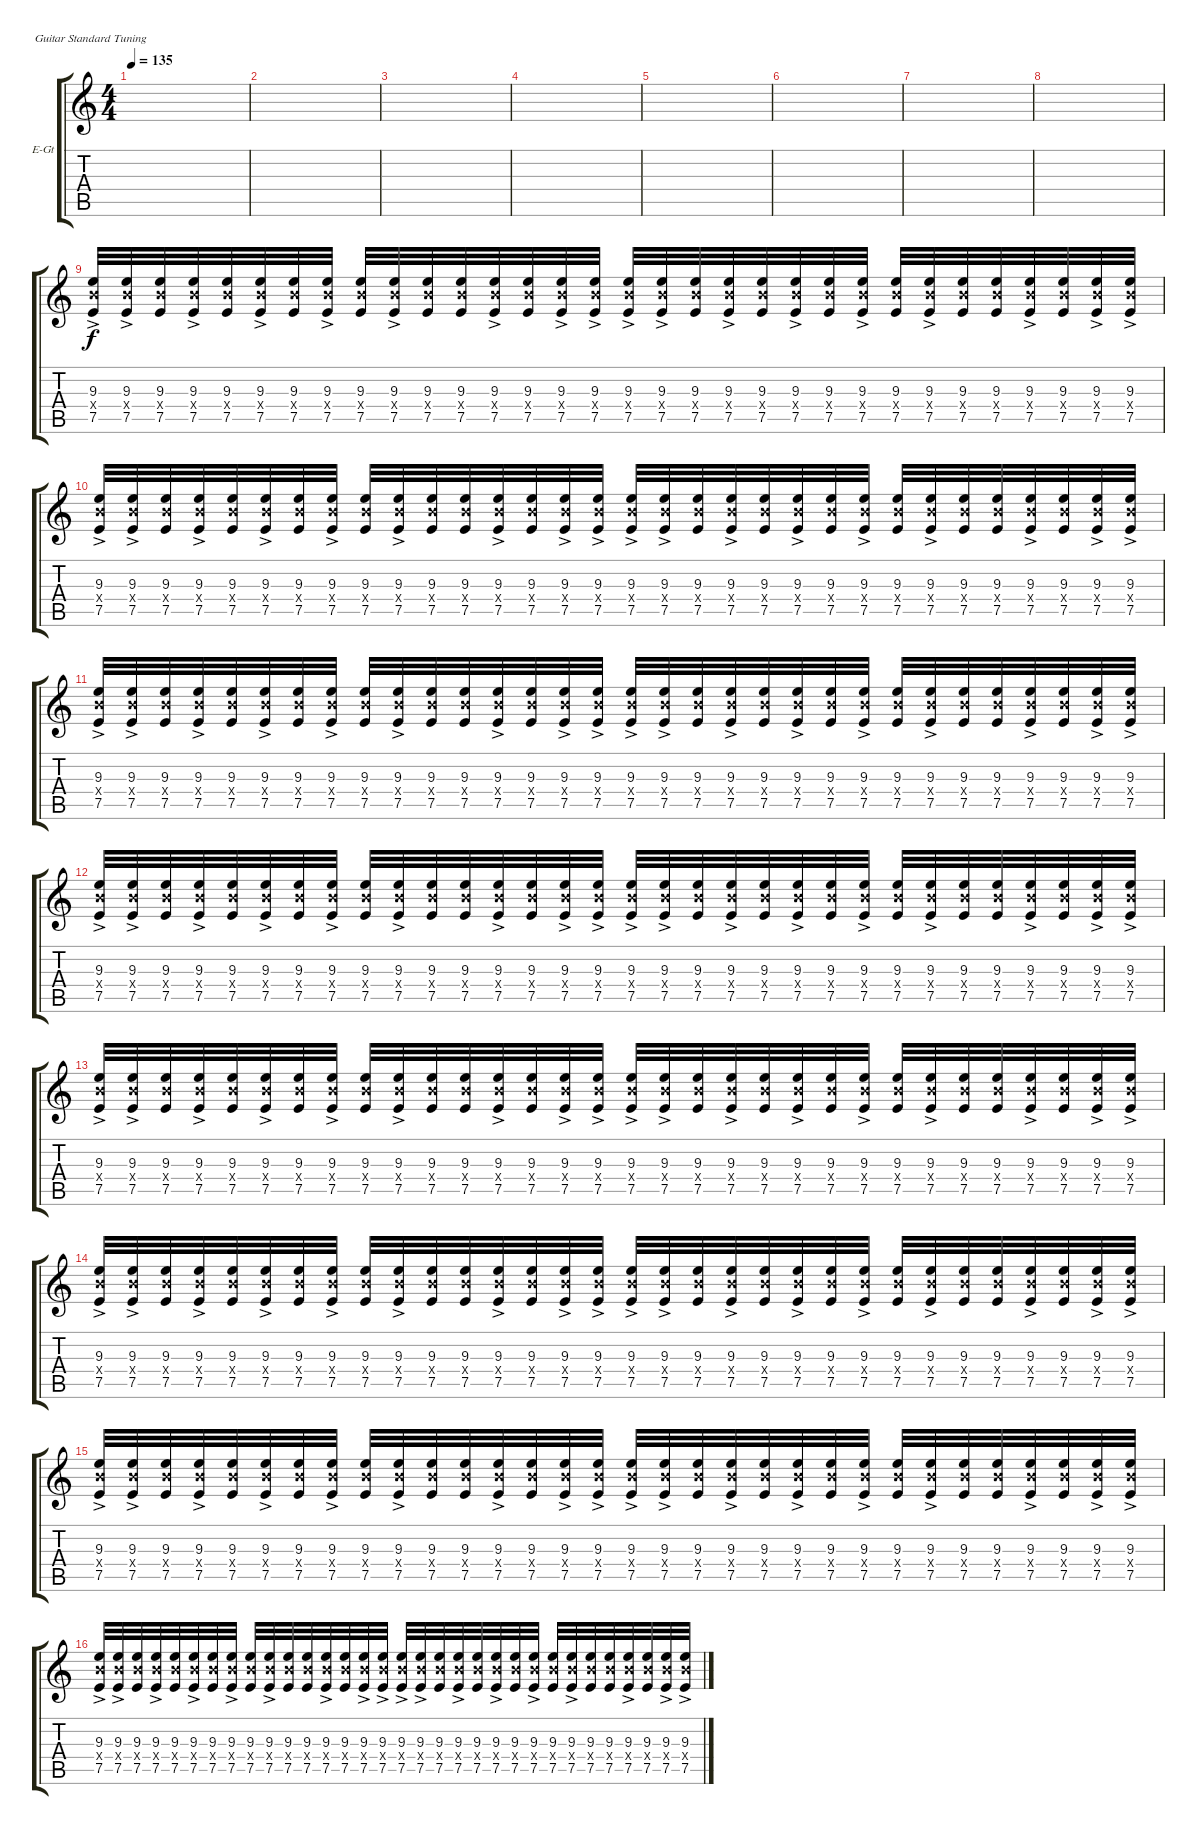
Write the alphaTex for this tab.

\defaultSystemsLayout 4
\bracketExtendMode groupsimilarinstruments
\firstSystemTrackNameOrientation horizontal
\otherSystemsTrackNameOrientation horizontal
\track ("Keyboard" "E-Gt") {instrument electricguitarclean}
\staff {score tabs}
\tuning (E4 B3 G3 D3 A2 E2)
\ts (4 4)
\tempo 135
\clef g2
\ks c
|
|
|
|
|
|
|
|
(9.3{ac} 7.5 9.4{x}).32 (9.3{ac} 7.5 9.4{x}).32 (9.3 7.5 9.4{x}).32 (9.3{ac} 7.5 9.4{x}).32 (9.3 7.5 9.4{x}).32 (9.3{ac} 7.5 9.4{x}).32 (9.3 7.5 9.4{x}).32 (9.3{ac} 7.5 9.4{x}).32 (9.3 7.5 9.4{x}).32 (9.3{ac} 7.5 9.4{x}).32 (9.3 7.5 9.4{x}).32 (9.3 7.5 9.4{x}).32 (9.3{ac} 7.5 9.4{x}).32 (9.3 7.5 9.4{x}).32 (9.3{ac} 7.5 9.4{x}).32 (9.3{ac} 7.5 9.4{x}).32 (9.3{ac} 7.5 9.4{x}).32 (9.3{ac} 7.5 9.4{x}).32 (9.3 7.5 9.4{x}).32 (9.3{ac} 7.5 9.4{x}).32 (9.3 7.5 9.4{x}).32 (9.3{ac} 7.5 9.4{x}).32 (9.3 7.5 9.4{x}).32 (9.3{ac} 7.5 9.4{x}).32 (9.3 7.5 9.4{x}).32 (9.3{ac} 7.5 9.4{x}).32 (9.3 7.5 9.4{x}).32 (9.3 7.5 9.4{x}).32 (9.3{ac} 7.5 9.4{x}).32 (9.3 7.5 9.4{x}).32 (9.3{ac} 7.5 9.4{x}).32 (9.3{ac} 7.5 9.4{x}).32 |
(9.3{ac} 7.5 9.4{x}).32 (9.3{ac} 7.5 9.4{x}).32 (9.3 7.5 9.4{x}).32 (9.3{ac} 7.5 9.4{x}).32 (9.3 7.5 9.4{x}).32 (9.3{ac} 7.5 9.4{x}).32 (9.3 7.5 9.4{x}).32 (9.3{ac} 7.5 9.4{x}).32 (9.3 7.5 9.4{x}).32 (9.3{ac} 7.5 9.4{x}).32 (9.3 7.5 9.4{x}).32 (9.3 7.5 9.4{x}).32 (9.3{ac} 7.5 9.4{x}).32 (9.3 7.5 9.4{x}).32 (9.3{ac} 7.5 9.4{x}).32 (9.3{ac} 7.5 9.4{x}).32 (9.3{ac} 7.5 9.4{x}).32 (9.3{ac} 7.5 9.4{x}).32 (9.3 7.5 9.4{x}).32 (9.3{ac} 7.5 9.4{x}).32 (9.3 7.5 9.4{x}).32 (9.3{ac} 7.5 9.4{x}).32 (9.3 7.5 9.4{x}).32 (9.3{ac} 7.5 9.4{x}).32 (9.3 7.5 9.4{x}).32 (9.3{ac} 7.5 9.4{x}).32 (9.3 7.5 9.4{x}).32 (9.3 7.5 9.4{x}).32 (9.3{ac} 7.5 9.4{x}).32 (9.3 7.5 9.4{x}).32 (9.3{ac} 7.5 9.4{x}).32 (9.3{ac} 7.5 9.4{x}).32 |
(9.3{ac} 7.5 9.4{x}).32 (9.3{ac} 7.5 9.4{x}).32 (9.3 7.5 9.4{x}).32 (9.3{ac} 7.5 9.4{x}).32 (9.3 7.5 9.4{x}).32 (9.3{ac} 7.5 9.4{x}).32 (9.3 7.5 9.4{x}).32 (9.3{ac} 7.5 9.4{x}).32 (9.3 7.5 9.4{x}).32 (9.3{ac} 7.5 9.4{x}).32 (9.3 7.5 9.4{x}).32 (9.3 7.5 9.4{x}).32 (9.3{ac} 7.5 9.4{x}).32 (9.3 7.5 9.4{x}).32 (9.3{ac} 7.5 9.4{x}).32 (9.3{ac} 7.5 9.4{x}).32 (9.3{ac} 7.5 9.4{x}).32 (9.3{ac} 7.5 9.4{x}).32 (9.3 7.5 9.4{x}).32 (9.3{ac} 7.5 9.4{x}).32 (9.3 7.5 9.4{x}).32 (9.3{ac} 7.5 9.4{x}).32 (9.3 7.5 9.4{x}).32 (9.3{ac} 7.5 9.4{x}).32 (9.3 7.5 9.4{x}).32 (9.3{ac} 7.5 9.4{x}).32 (9.3 7.5 9.4{x}).32 (9.3 7.5 9.4{x}).32 (9.3{ac} 7.5 9.4{x}).32 (9.3 7.5 9.4{x}).32 (9.3{ac} 7.5 9.4{x}).32 (9.3{ac} 7.5 9.4{x}).32 |
(9.3{ac} 7.5 9.4{x}).32 (9.3{ac} 7.5 9.4{x}).32 (9.3 7.5 9.4{x}).32 (9.3{ac} 7.5 9.4{x}).32 (9.3 7.5 9.4{x}).32 (9.3{ac} 7.5 9.4{x}).32 (9.3 7.5 9.4{x}).32 (9.3{ac} 7.5 9.4{x}).32 (9.3 7.5 9.4{x}).32 (9.3{ac} 7.5 9.4{x}).32 (9.3 7.5 9.4{x}).32 (9.3 7.5 9.4{x}).32 (9.3{ac} 7.5 9.4{x}).32 (9.3 7.5 9.4{x}).32 (9.3{ac} 7.5 9.4{x}).32 (9.3{ac} 7.5 9.4{x}).32 (9.3{ac} 7.5 9.4{x}).32 (9.3{ac} 7.5 9.4{x}).32 (9.3 7.5 9.4{x}).32 (9.3{ac} 7.5 9.4{x}).32 (9.3 7.5 9.4{x}).32 (9.3{ac} 7.5 9.4{x}).32 (9.3 7.5 9.4{x}).32 (9.3{ac} 7.5 9.4{x}).32 (9.3 7.5 9.4{x}).32 (9.3{ac} 7.5 9.4{x}).32 (9.3 7.5 9.4{x}).32 (9.3 7.5 9.4{x}).32 (9.3{ac} 7.5 9.4{x}).32 (9.3 7.5 9.4{x}).32 (9.3{ac} 7.5 9.4{x}).32 (9.3{ac} 7.5 9.4{x}).32 |
(9.3{ac} 7.5 9.4{x}).32 (9.3{ac} 7.5 9.4{x}).32 (9.3 7.5 9.4{x}).32 (9.3{ac} 7.5 9.4{x}).32 (9.3 7.5 9.4{x}).32 (9.3{ac} 7.5 9.4{x}).32 (9.3 7.5 9.4{x}).32 (9.3{ac} 7.5 9.4{x}).32 (9.3 7.5 9.4{x}).32 (9.3{ac} 7.5 9.4{x}).32 (9.3 7.5 9.4{x}).32 (9.3 7.5 9.4{x}).32 (9.3{ac} 7.5 9.4{x}).32 (9.3 7.5 9.4{x}).32 (9.3{ac} 7.5 9.4{x}).32 (9.3{ac} 7.5 9.4{x}).32 (9.3{ac} 7.5 9.4{x}).32 (9.3{ac} 7.5 9.4{x}).32 (9.3 7.5 9.4{x}).32 (9.3{ac} 7.5 9.4{x}).32 (9.3 7.5 9.4{x}).32 (9.3{ac} 7.5 9.4{x}).32 (9.3 7.5 9.4{x}).32 (9.3{ac} 7.5 9.4{x}).32 (9.3 7.5 9.4{x}).32 (9.3{ac} 7.5 9.4{x}).32 (9.3 7.5 9.4{x}).32 (9.3 7.5 9.4{x}).32 (9.3{ac} 7.5 9.4{x}).32 (9.3 7.5 9.4{x}).32 (9.3{ac} 7.5 9.4{x}).32 (9.3{ac} 7.5 9.4{x}).32 |
(9.3{ac} 7.5 9.4{x}).32 (9.3{ac} 7.5 9.4{x}).32 (9.3 7.5 9.4{x}).32 (9.3{ac} 7.5 9.4{x}).32 (9.3 7.5 9.4{x}).32 (9.3{ac} 7.5 9.4{x}).32 (9.3 7.5 9.4{x}).32 (9.3{ac} 7.5 9.4{x}).32 (9.3 7.5 9.4{x}).32 (9.3{ac} 7.5 9.4{x}).32 (9.3 7.5 9.4{x}).32 (9.3 7.5 9.4{x}).32 (9.3{ac} 7.5 9.4{x}).32 (9.3 7.5 9.4{x}).32 (9.3{ac} 7.5 9.4{x}).32 (9.3{ac} 7.5 9.4{x}).32 (9.3{ac} 7.5 9.4{x}).32 (9.3{ac} 7.5 9.4{x}).32 (9.3 7.5 9.4{x}).32 (9.3{ac} 7.5 9.4{x}).32 (9.3 7.5 9.4{x}).32 (9.3{ac} 7.5 9.4{x}).32 (9.3 7.5 9.4{x}).32 (9.3{ac} 7.5 9.4{x}).32 (9.3 7.5 9.4{x}).32 (9.3{ac} 7.5 9.4{x}).32 (9.3 7.5 9.4{x}).32 (9.3 7.5 9.4{x}).32 (9.3{ac} 7.5 9.4{x}).32 (9.3 7.5 9.4{x}).32 (9.3{ac} 7.5 9.4{x}).32 (9.3{ac} 7.5 9.4{x}).32 |
(9.3{ac} 7.5 9.4{x}).32 (9.3{ac} 7.5 9.4{x}).32 (9.3 7.5 9.4{x}).32 (9.3{ac} 7.5 9.4{x}).32 (9.3 7.5 9.4{x}).32 (9.3{ac} 7.5 9.4{x}).32 (9.3 7.5 9.4{x}).32 (9.3{ac} 7.5 9.4{x}).32 (9.3 7.5 9.4{x}).32 (9.3{ac} 7.5 9.4{x}).32 (9.3 7.5 9.4{x}).32 (9.3 7.5 9.4{x}).32 (9.3{ac} 7.5 9.4{x}).32 (9.3 7.5 9.4{x}).32 (9.3{ac} 7.5 9.4{x}).32 (9.3{ac} 7.5 9.4{x}).32 (9.3{ac} 7.5 9.4{x}).32 (9.3{ac} 7.5 9.4{x}).32 (9.3 7.5 9.4{x}).32 (9.3{ac} 7.5 9.4{x}).32 (9.3 7.5 9.4{x}).32 (9.3{ac} 7.5 9.4{x}).32 (9.3 7.5 9.4{x}).32 (9.3{ac} 7.5 9.4{x}).32 (9.3 7.5 9.4{x}).32 (9.3{ac} 7.5 9.4{x}).32 (9.3 7.5 9.4{x}).32 (9.3 7.5 9.4{x}).32 (9.3{ac} 7.5 9.4{x}).32 (9.3 7.5 9.4{x}).32 (9.3{ac} 7.5 9.4{x}).32 (9.3{ac} 7.5 9.4{x}).32 |
(9.3{ac} 7.5 9.4{x}).32 (9.3{ac} 7.5 9.4{x}).32 (9.3 7.5 9.4{x}).32 (9.3{ac} 7.5 9.4{x}).32 (9.3 7.5 9.4{x}).32 (9.3{ac} 7.5 9.4{x}).32 (9.3 7.5 9.4{x}).32 (9.3{ac} 7.5 9.4{x}).32 (9.3 7.5 9.4{x}).32 (9.3{ac} 7.5 9.4{x}).32 (9.3 7.5 9.4{x}).32 (9.3 7.5 9.4{x}).32 (9.3{ac} 7.5 9.4{x}).32 (9.3 7.5 9.4{x}).32 (9.3{ac} 7.5 9.4{x}).32 (9.3{ac} 7.5 9.4{x}).32 (9.3{ac} 7.5 9.4{x}).32 (9.3{ac} 7.5 9.4{x}).32 (9.3 7.5 9.4{x}).32 (9.3{ac} 7.5 9.4{x}).32 (9.3 7.5 9.4{x}).32 (9.3{ac} 7.5 9.4{x}).32 (9.3 7.5 9.4{x}).32 (9.3{ac} 7.5 9.4{x}).32 (9.3 7.5 9.4{x}).32 (9.3{ac} 7.5 9.4{x}).32 (9.3 7.5 9.4{x}).32 (9.3 7.5 9.4{x}).32 (9.3{ac} 7.5 9.4{x}).32 (9.3 7.5 9.4{x}).32 (9.3{ac} 7.5 9.4{x}).32 (9.3{ac} 7.5 9.4{x}).32
